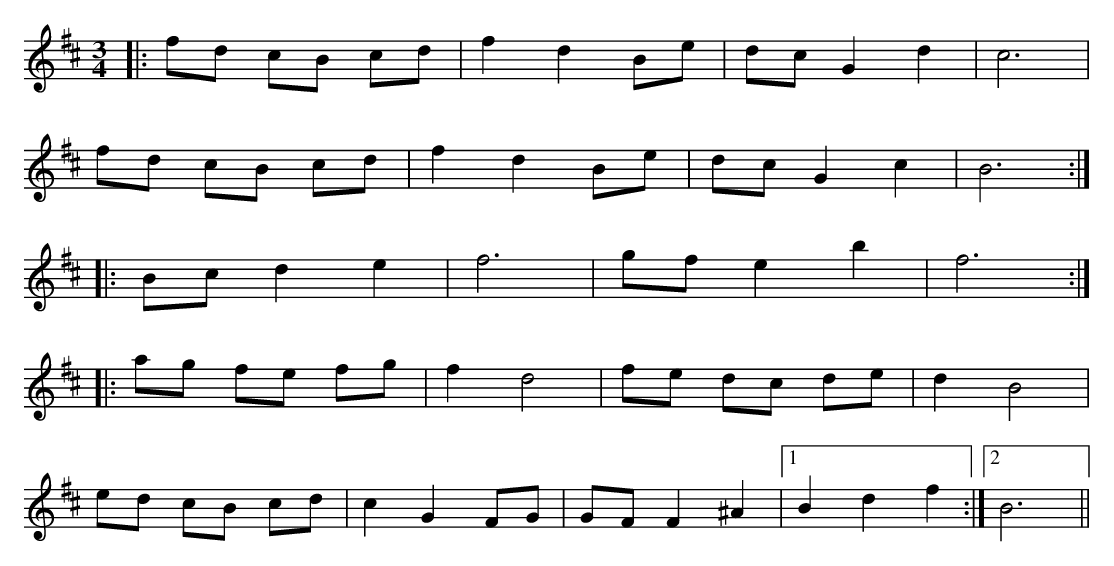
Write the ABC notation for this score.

X:1
M:3/4
K:Bmin
|:fd cB cd|f2 d2 Be|dc G2 d2|c6|
fd cB cd|f2 d2 Be|dc G2 c2|B6:|
|:Bc d2 e2|f6|gf e2 b2|f6:|
|:ag fe fg|f2 d4|fe dc de|d2 B4|
ed cB cd|c2 G2 FG|GF F2 ^A2|1 B2 d2 f2:|2 B6||
